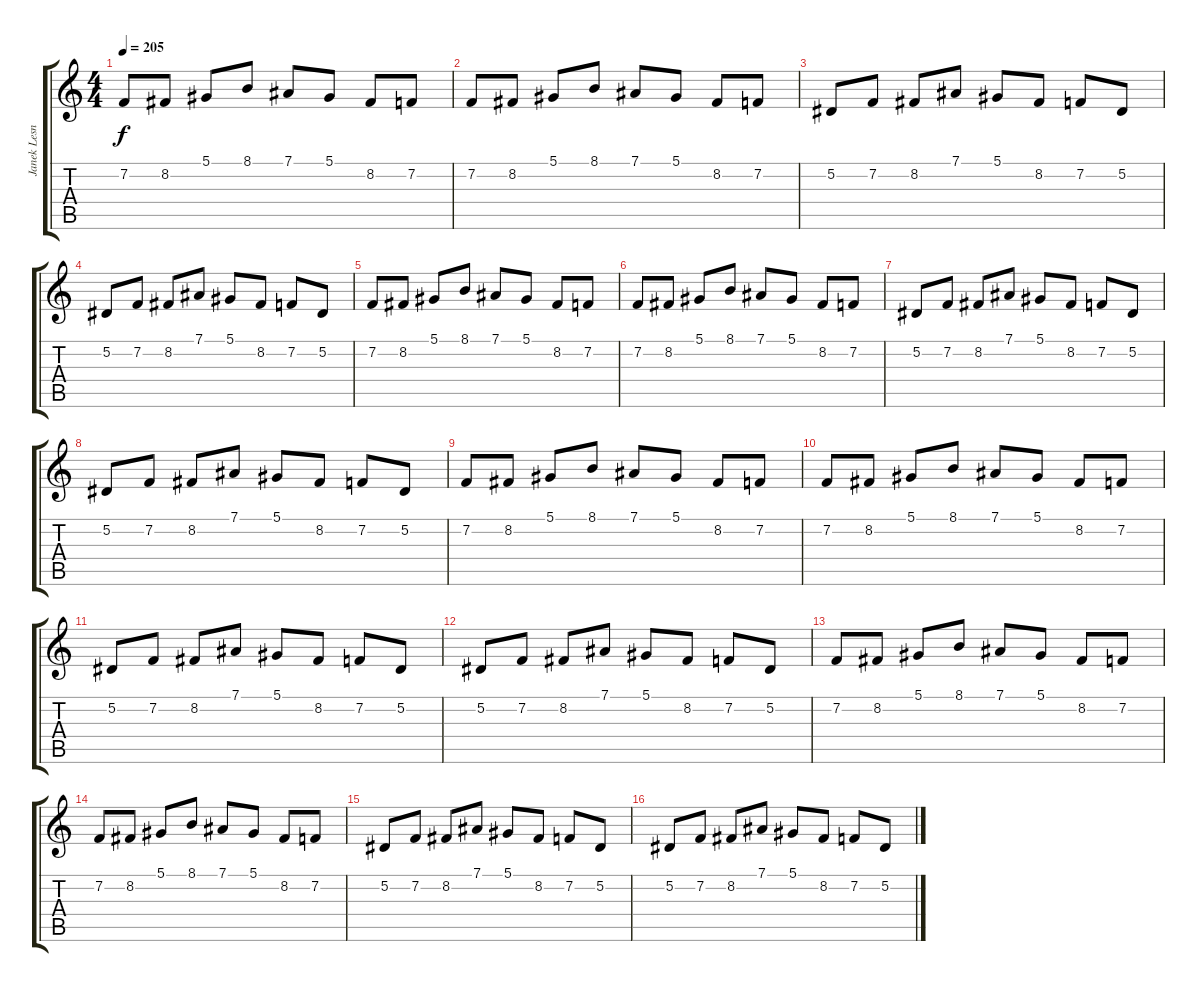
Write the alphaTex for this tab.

\track ("Janek Lesniak" "Janek Lesn") {instrument harpsichord}
\staff {score tabs}
\tuning (Eb4 Bb3 Gb3 Db3 Ab2 Eb2) {hide}
\ts (4 4)
\tempo 205
\clef g2
\ks c
7.2.8{dy f} 8.2.8 5.1.8 8.1.8 7.1.8 5.1.8 8.2.8 7.2.8 |
7.2.8 8.2.8 5.1.8 8.1.8 7.1.8 5.1.8 8.2.8 7.2.8 |
5.2.8 7.2.8 8.2.8 7.1.8 5.1.8 8.2.8 7.2.8 5.2.8 |
5.2.8 7.2.8 8.2.8 7.1.8 5.1.8 8.2.8 7.2.8 5.2.8 |
7.2.8 8.2.8 5.1.8 8.1.8 7.1.8 5.1.8 8.2.8 7.2.8 |
7.2.8 8.2.8 5.1.8 8.1.8 7.1.8 5.1.8 8.2.8 7.2.8 |
5.2.8 7.2.8 8.2.8 7.1.8 5.1.8 8.2.8 7.2.8 5.2.8 |
5.2.8 7.2.8 8.2.8 7.1.8 5.1.8 8.2.8 7.2.8 5.2.8 |
7.2.8 8.2.8 5.1.8 8.1.8 7.1.8 5.1.8 8.2.8 7.2.8 |
7.2.8 8.2.8 5.1.8 8.1.8 7.1.8 5.1.8 8.2.8 7.2.8 |
5.2.8 7.2.8 8.2.8 7.1.8 5.1.8 8.2.8 7.2.8 5.2.8 |
5.2.8 7.2.8 8.2.8 7.1.8 5.1.8 8.2.8 7.2.8 5.2.8 |
7.2.8 8.2.8 5.1.8 8.1.8 7.1.8 5.1.8 8.2.8 7.2.8 |
7.2.8 8.2.8 5.1.8 8.1.8 7.1.8 5.1.8 8.2.8 7.2.8 |
5.2.8 7.2.8 8.2.8 7.1.8 5.1.8 8.2.8 7.2.8 5.2.8 |
5.2.8 7.2.8 8.2.8 7.1.8 5.1.8 8.2.8 7.2.8 5.2.8
